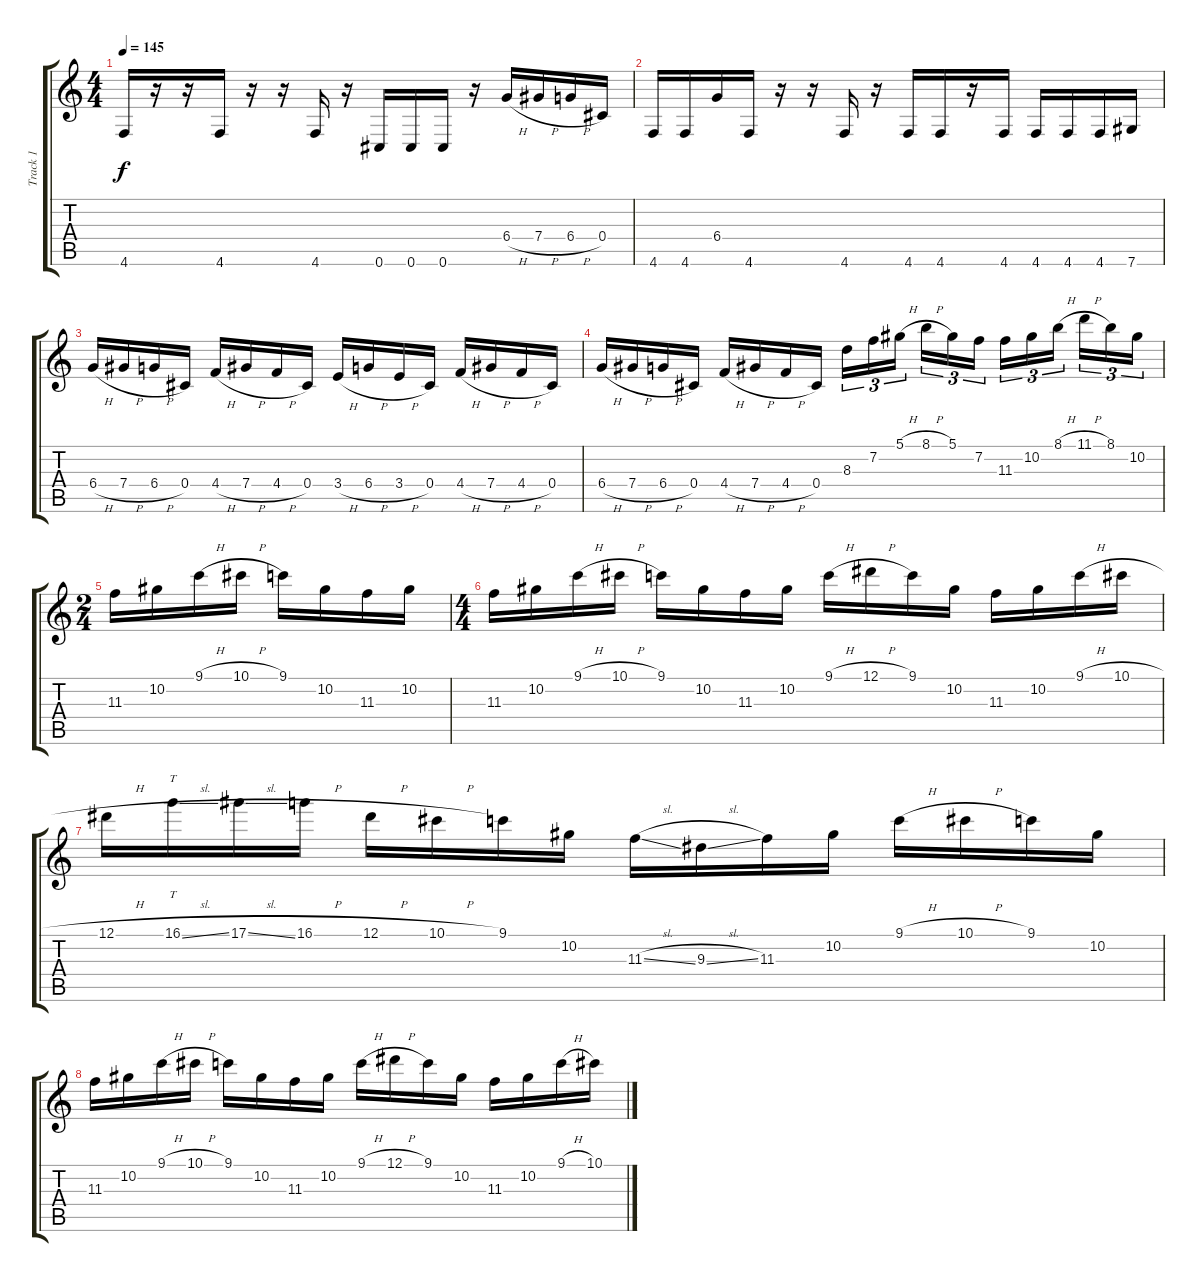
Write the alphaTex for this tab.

\track ("Track 1" "Track 1") {instrument distortionguitar}
\staff {score tabs}
\tuning (Eb4 Bb3 Gb3 Db3 Ab2 Db2) {hide}
\ts (4 4)
\tempo 145
\clef g2
\ks c
4.6.16{dy f} r.16 r.16 4.6.16 r.16 r.16 4.6.16 r.16 0.6.16 0.6.16 0.6.16 r.16 6.4{h}.16 7.4{h}.16 6.4{h}.16 0.4.16 |
4.6.16 4.6.16 6.4.16 4.6.16 r.16 r.16 4.6.16 r.16 4.6.16 4.6.16 r.16 4.6.16 4.6.16 4.6.16 4.6.16 7.6.16 |
6.4{h}.16 7.4{h}.16 6.4{h}.16 0.4.16 4.4{h}.16 7.4{h}.16 4.4{h}.16 0.4.16 3.4{h}.16 6.4{h}.16 3.4{h}.16 0.4.16 4.4{h}.16 7.4{h}.16 4.4{h}.16 0.4.16 |
6.4{h}.16 7.4{h}.16 6.4{h}.16 0.4.16 4.4{h}.16 7.4{h}.16 4.4{h}.16 0.4.16 8.3.16{tu (3 2)} 7.2.16{tu (3 2)} 5.1{h}.16{tu (3 2) beam splitsecondary} 8.1{h}.16{tu (3 2)} 5.1.16{tu (3 2)} 7.2.16{tu (3 2)} 11.3.16{tu (3 2)} 10.2.16{tu (3 2)} 8.1{h}.16{tu (3 2) beam splitsecondary} 11.1{h}.16{tu (3 2)} 8.1.16{tu (3 2)} 10.2.16{tu (3 2)} |
\ts (2 4)
11.3.16 10.2.16 9.1{h}.16 10.1{h}.16 9.1.16 10.2.16 11.3.16 10.2.16 |
\ts (4 4)
11.3.16 10.2.16 9.1{h}.16 10.1{h}.16 9.1.16 10.2.16 11.3.16 10.2.16 9.1{h}.16 12.1{h}.16 9.1.16 10.2.16 11.3.16 10.2.16 9.1{h}.16 10.1{h}.16 |
12.1{h}.16 16.1{sl}.16{tt} 17.1{sl}.16 16.1{h}.16 12.1{h}.16 10.1{h}.16 9.1.16 10.2.16 11.3{sl}.16 9.3{sl}.16 11.3.16 10.2.16 9.1{h}.16 10.1{h}.16 9.1.16 10.2.16 |
11.3.16 10.2.16 9.1{h}.16 10.1{h}.16 9.1.16 10.2.16 11.3.16 10.2.16 9.1{h}.16 12.1{h}.16 9.1.16 10.2.16 11.3.16 10.2.16 9.1{h}.16 10.1{h}.16
